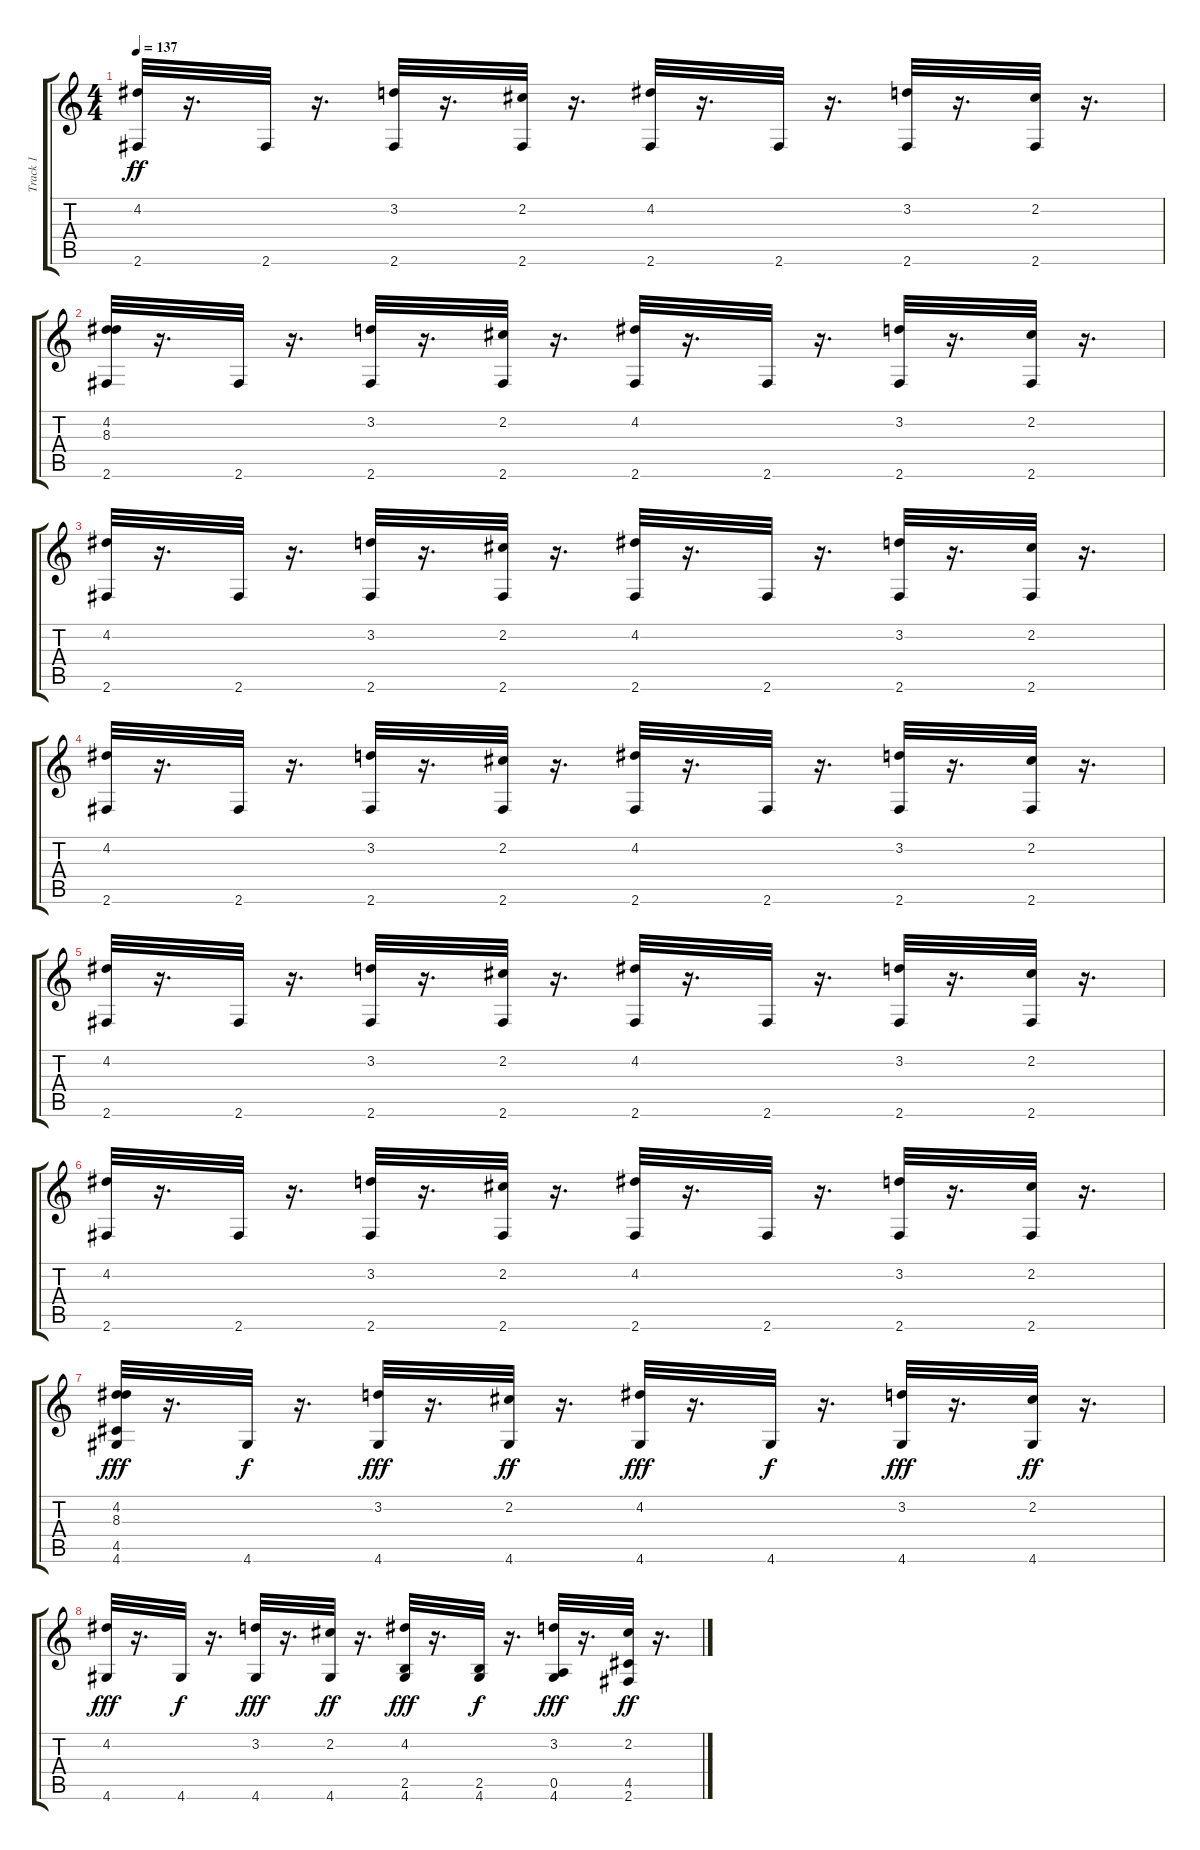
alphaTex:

\track ("Track 1" "Track 1") {instrument acousticguitarsteel}
\staff {score tabs}
\tuning (E4 B3 G3 D3 A2 E2) {hide}
\ts (4 4)
\tempo 137
\clef g2
\ks c
(4.2 2.6).32{dy ff} r.16{d} 2.6.32 r.16{d} (3.2 2.6).32 r.16{d} (2.2 2.6).32 r.16{d} (4.2 2.6).32 r.16{d} 2.6.32 r.16{d} (3.2 2.6).32 r.16{d} (2.2 2.6).32 r.16{d} |
(4.2 8.3 2.6).32 r.16{d} 2.6.32 r.16{d} (3.2 2.6).32 r.16{d} (2.2 2.6).32 r.16{d} (4.2 2.6).32 r.16{d} 2.6.32 r.16{d} (3.2 2.6).32 r.16{d} (2.2 2.6).32 r.16{d} |
(4.2 2.6).32 r.16{d} 2.6.32 r.16{d} (3.2 2.6).32 r.16{d} (2.2 2.6).32 r.16{d} (4.2 2.6).32 r.16{d} 2.6.32 r.16{d} (3.2 2.6).32 r.16{d} (2.2 2.6).32 r.16{d} |
(4.2 2.6).32 r.16{d} 2.6.32 r.16{d} (3.2 2.6).32 r.16{d} (2.2 2.6).32 r.16{d} (4.2 2.6).32 r.16{d} 2.6.32 r.16{d} (3.2 2.6).32 r.16{d} (2.2 2.6).32 r.16{d} |
(4.2 2.6).32 r.16{d} 2.6.32 r.16{d} (3.2 2.6).32 r.16{d} (2.2 2.6).32 r.16{d} (4.2 2.6).32 r.16{d} 2.6.32 r.16{d} (3.2 2.6).32 r.16{d} (2.2 2.6).32 r.16{d} |
(4.2 2.6).32 r.16{d} 2.6.32 r.16{d} (3.2 2.6).32 r.16{d} (2.2 2.6).32 r.16{d} (4.2 2.6).32 r.16{d} 2.6.32 r.16{d} (3.2 2.6).32 r.16{d} (2.2 2.6).32 r.16{d} |
(4.2 8.3 4.5 4.6).32{dy fff} r.16{d} 4.6.32{dy f} r.16{d} (3.2 4.6).32{dy fff} r.16{d} (2.2 4.6).32{dy ff} r.16{d} (4.2 4.6).32{dy fff} r.16{d} 4.6.32{dy f} r.16{d} (3.2 4.6).32{dy fff} r.16{d} (2.2 4.6).32{dy ff} r.16{d} |
(4.2 4.6).32{dy fff} r.16{d} 4.6.32{dy f} r.16{d} (3.2 4.6).32{dy fff} r.16{d} (2.2 4.6).32{dy ff} r.16{d} (4.2 2.5 4.6).32{dy fff} r.16{d} (2.5 4.6).32{dy f} r.16{d} (3.2 0.5 4.6).32{dy fff} r.16{d} (2.2 4.5 2.6).32{dy ff} r.16{d}
